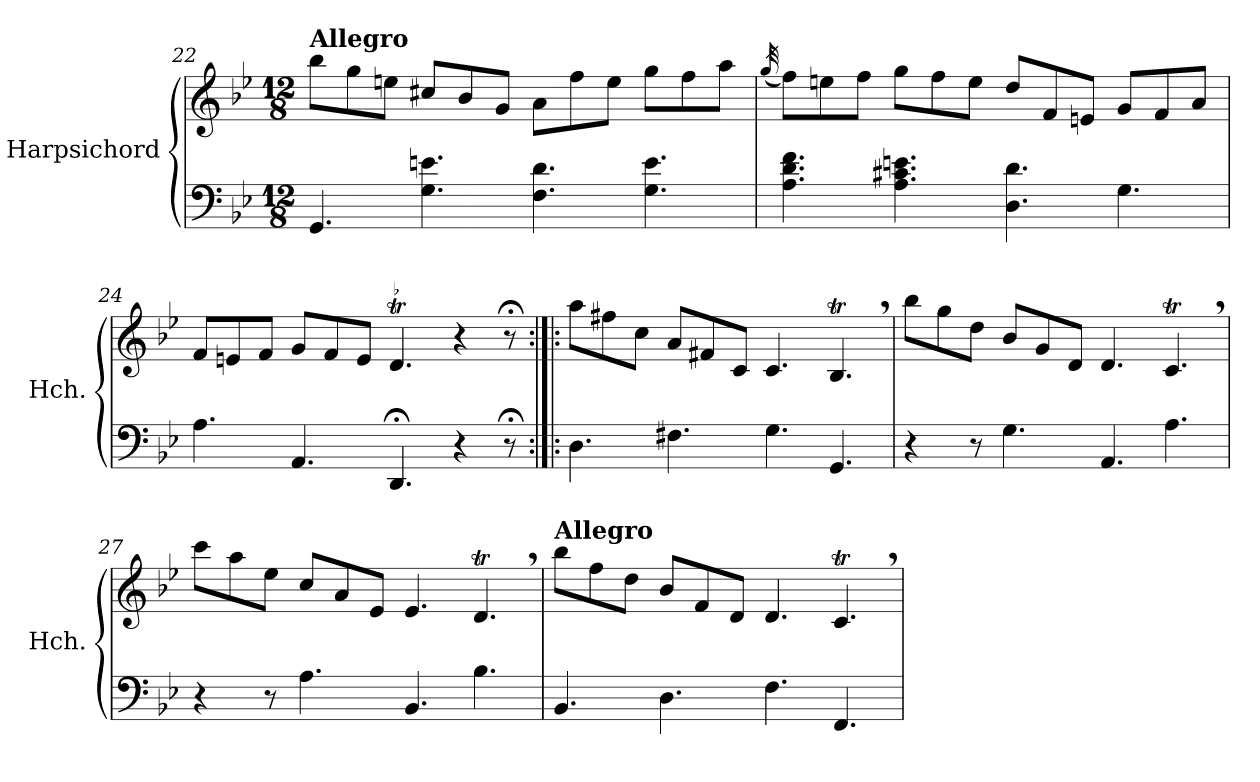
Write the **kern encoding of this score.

**kern	**kern
*part1	*part1
*staff2	*staff1
*I"Harpsichord	*
*I'Hch.	*
*clefF4	*clefG2
*k[b-e-]	*k[b-e-]
*M12/8	*M12/8
=22	=22
!	!LO:TX:a:B:t=Allegro
4.GG/	8bb-\L
.	8gg\
.	8een\J
4.G\ 4.en\	8cc#X/L
.	8b-/
.	8g/J
4.F\ 4.d\	8a\L
.	8ff\
.	8ee\J
4.G\ 4.e\	8gg\L
.	8ff\
.	8aa\J
=23	=23
.	(<32qgg/
4.A\ 4.d\ 4.f\	8ff\L)
.	8een\
.	8ff\J
4.A\ 4.c#X\ 4.en\	8gg\L
.	8ff\
.	8ee\J
4.D\ 4.d\	8dd/L
.	8f/
.	8en/J
4.G\	8g/L
.	8f/
.	8a/J
=24	=24
4.A\	8f/L
.	8en/
.	8f/J
4.AA/	8g/L
.	8f/
.	8e/J
4.DD;/	4.dt/
4r	4r
8r;	8r;<
!!LO:LB:g=z
=25:|!|:	=25:|!|:
4.D\	8aa\L
.	8ff#X\
.	8cc\J
4.F#X\	8a/L
.	8f#X/
.	8c/J
4.G\	4.c/
4.GG/	4.B-T,/
=26	=26
4r	8bb-\L
.	8gg\
8r	8dd\J
4.G\	8b-/L
.	8g/
.	8d/J
4.AA/	4.d/
4.A\	4.cT,/
=27	=27
4r	8ccc\L
.	8aa\
8r	8ee-\J
4.A\	8cc/L
.	8a/
.	8e-/J
4.BB-/	4.e-/
4.B-\	4.dt,/
=28	=28
!	!LO:TX:a:B:t=Allegro
4.BB-/	8bb-\L
.	8ff\
.	8dd\J
4.D\	8b-/L
.	8f/
.	8d/J
4.F\	4.d/
4.FF/	4.cT,/
=	=
*-	*-
